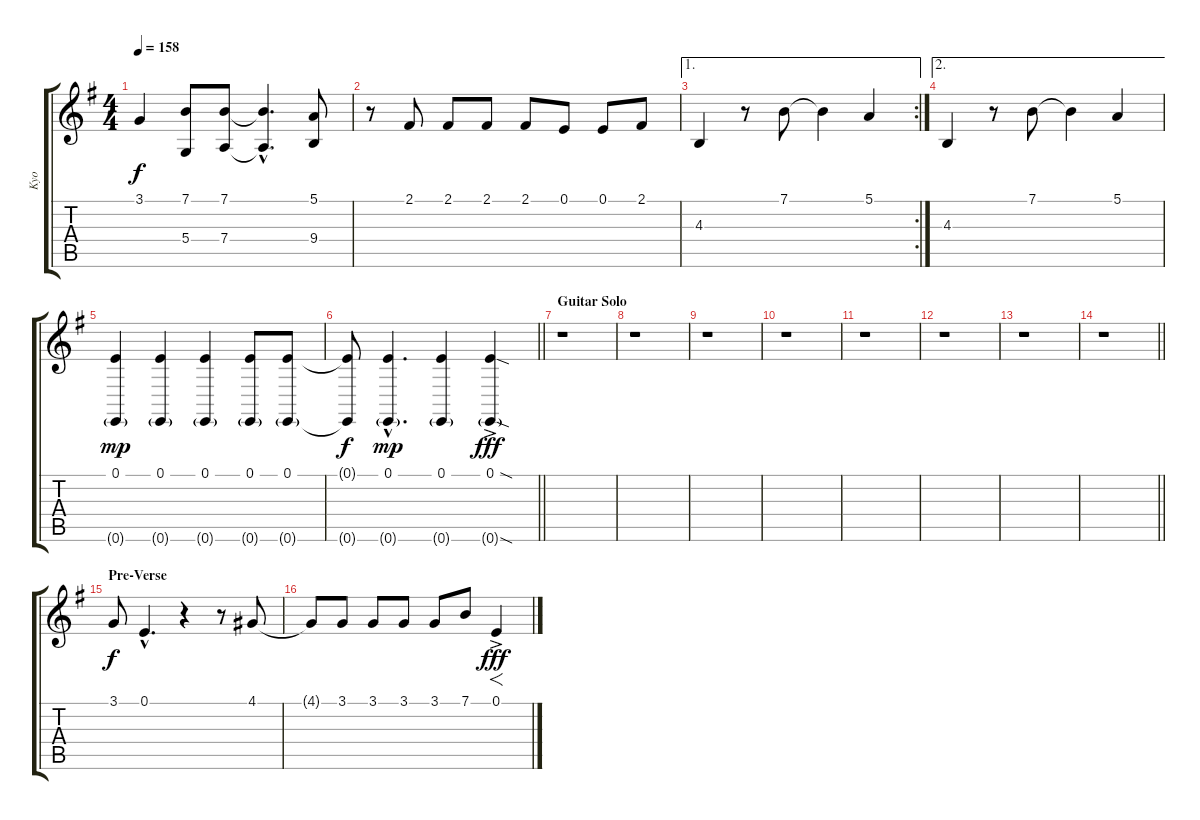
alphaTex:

\track ("Kyo" "Kyo") {instrument sopranosax}
\staff {score tabs}
\tuning (E4 B3 G3 D3 A2 E2) {hide}
\ts (4 4)
\tempo 158
\clef g2
\ks g
3.1.4{dy f} (7.1 5.4).8 (7.1 7.4).8 (7.1{hac t} 7.4{hac t}).4{d} (5.1 9.4).8 |
r.8 2.1.8 2.1.8 2.1.8 2.1.8 0.1.8 0.1.8 2.1.8 |
\ae 1
\rc 2
4.3.4 r.8 7.1.8 7.1{t}.4 5.1.4 |
\ae 2
4.3.4 r.8 7.1.8 7.1{t}.4 5.1.4 |
(0.1 0.6{g}).4{dy mp} (0.1 0.6{g}).4 (0.1 0.6{g}).4 (0.1 0.6{g}).8 (0.1 0.6{g}).8 |
\barLineRight lightlight
(0.1{t} 0.6{t}).8{dy f} (0.1{hac} 0.6{g hac}).4{d dy mp} (0.1 0.6{g}).4 (0.1{sod ac} 0.6{sod g ac}).4{dy fff} |
\section ("" "Guitar Solo")
r.1 |
r.1 |
r.1 |
r.1 |
r.1 |
r.1 |
r.1 |
\barLineRight lightlight
r.1 |
\section ("" "Pre-Verse")
3.1.8{dy f} 0.1{hac}.4{d} r.4 r.8 4.1.8 |
4.1{t}.8 3.1.8 3.1.8 3.1.8 3.1.8 7.1.8 0.1{ac}.4{f dy fff}
